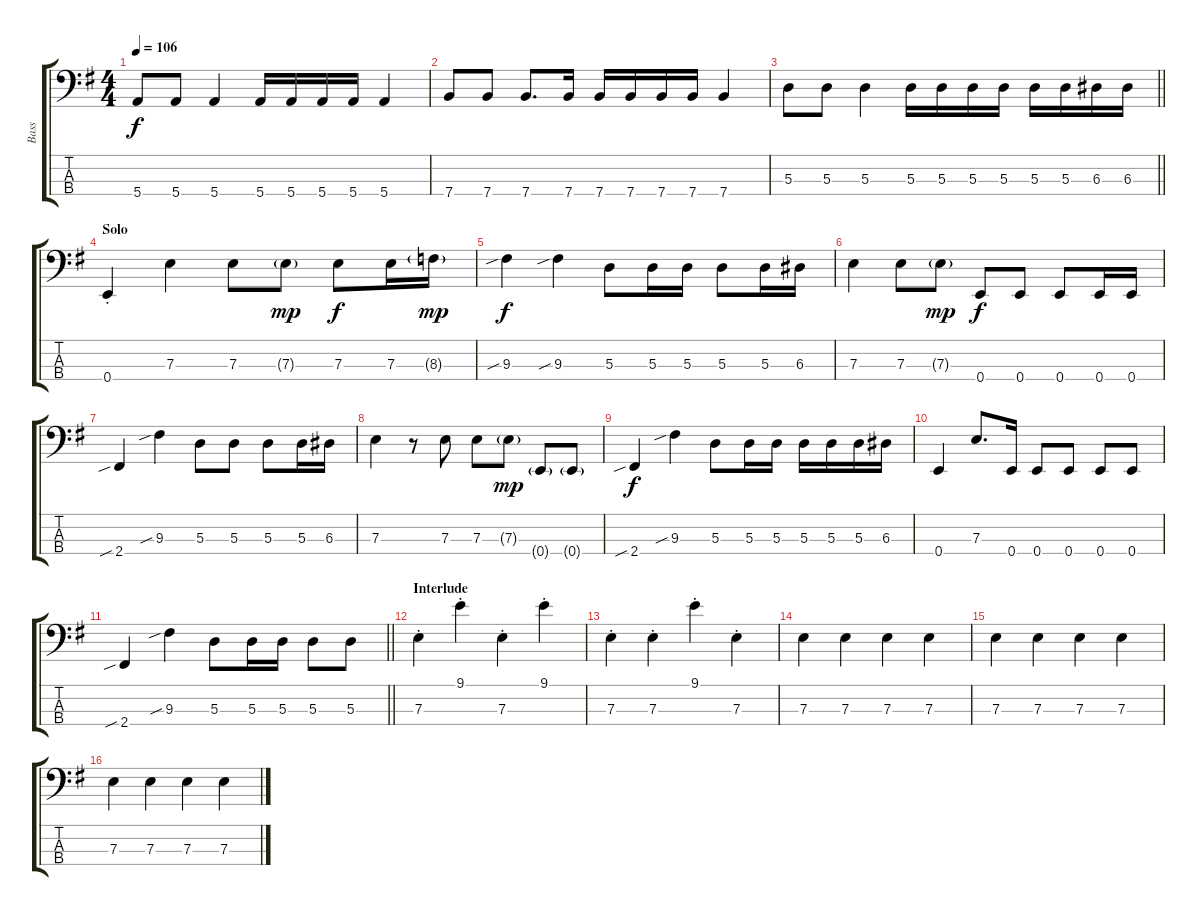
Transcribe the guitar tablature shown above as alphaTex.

\track ("Bass" "Bass") {instrument electricbassfinger}
\staff {score tabs}
\tuning (G2 D2 A1 E1) {hide}
\ts (4 4)
\tempo 106
\clef f4
\ks g
5.4.8{dy f} 5.4.8 5.4.4 5.4.16 5.4.16 5.4.16 5.4.16 5.4.4 |
7.4.8 7.4.8 7.4.8{d} 7.4.16 7.4.16 7.4.16 7.4.16 7.4.16 7.4.4 |
\barLineRight lightlight
5.3.8 5.3.8 5.3.4 5.3.16 5.3.16 5.3.16 5.3.16 5.3.16 5.3.16 6.3.16 6.3.16 |
\section ("" "Solo")
0.4{st}.4 7.3.4 7.3.8 7.3{g}.8{dy mp} 7.3.8{dy f} 7.3.16 8.3{g}.16{dy mp} |
9.3{sib}.4{dy f} 9.3{sib}.4 5.3.8 5.3.16 5.3.16 5.3.8 5.3.16 6.3.16 |
7.3.4 7.3.8 7.3{g}.8{dy mp} 0.4.8{dy f} 0.4.8 0.4.8 0.4.16 0.4.16 |
2.4{sib}.4 9.3{sib}.4 5.3.8 5.3.8 5.3.8 5.3.16 6.3.16 |
7.3.4 r.8 7.3.8 7.3.8 7.3{g}.8{dy mp} 0.4{g}.8 0.4{g}.8 |
2.4{sib}.4{dy f} 9.3{sib}.4 5.3.8 5.3.16 5.3.16 5.3.16 5.3.16 5.3.16 6.3.16 |
0.4.4 7.3.8{d} 0.4.16 0.4.8 0.4.8 0.4.8 0.4.8 |
\barLineRight lightlight
2.4{sib}.4 9.3{sib}.4 5.3.8 5.3.16 5.3.16 5.3.8 5.3.8 |
\section ("" "Interlude")
7.3{st}.4 9.1{st}.4 7.3{st}.4 9.1{st}.4 |
7.3{st}.4 7.3{st}.4 9.1{st}.4 7.3{st}.4 |
7.3.4 7.3.4 7.3.4 7.3.4 |
7.3.4 7.3.4 7.3.4 7.3.4 |
7.3.4 7.3.4 7.3.4 7.3.4
